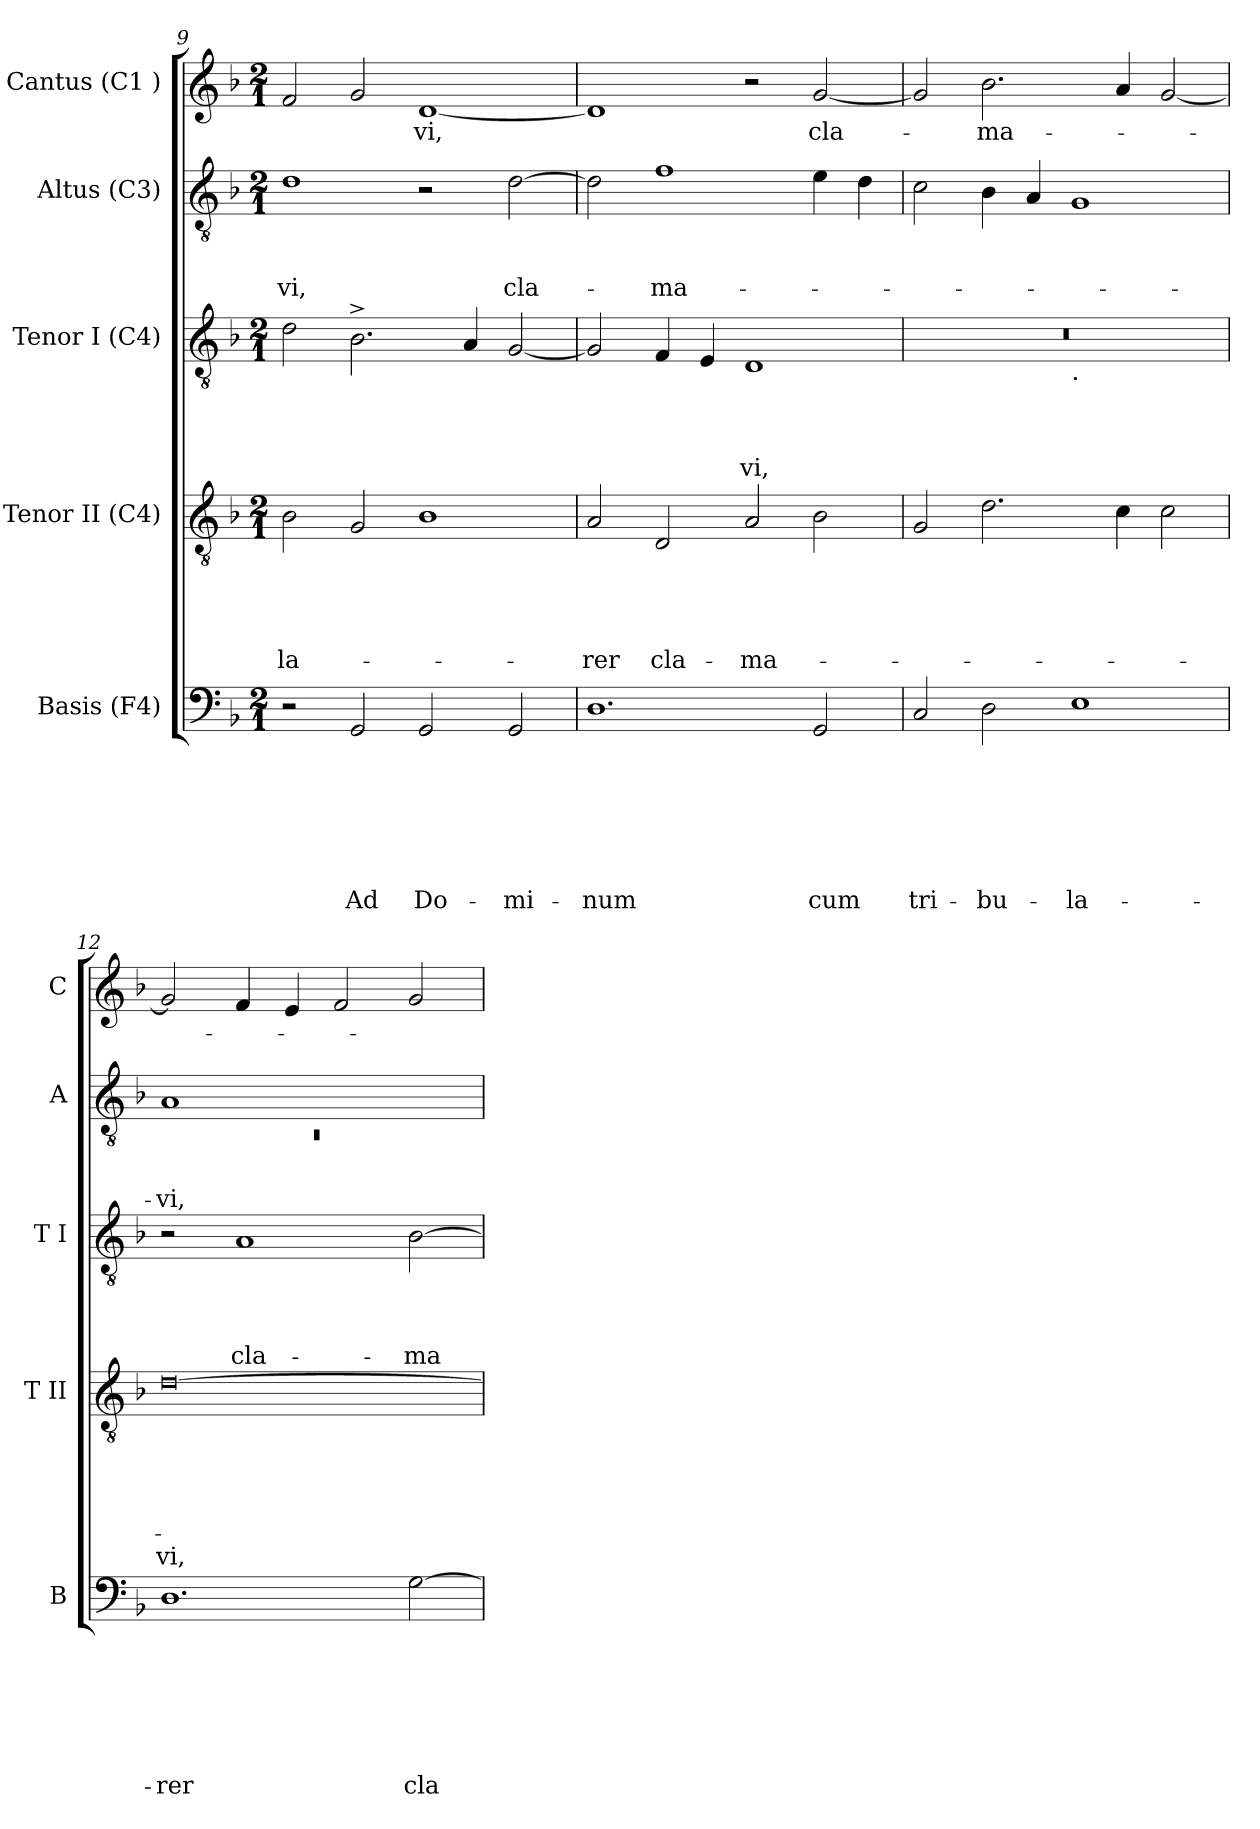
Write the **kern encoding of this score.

**kern	**text	**text	**text	**text	**text	**text	**text	**kern	**text	**text	**text	**text	**text	**text	**kern	**text	**text	**text	**text	**kern	**text	**text	**text	**kern	**text
*part5	*part5	*part5	*part5	*part5	*part5	*part5	*part5	*part4	*part4	*part4	*part4	*part4	*part4	*part4	*part3	*part3	*part3	*part3	*part3	*part2	*part2	*part2	*part2	*part1	*part1
*staff5	*staff5	*staff5	*staff5	*staff5	*staff5	*staff5	*staff5	*staff4	*staff4	*staff4	*staff4	*staff4	*staff4	*staff4	*staff3	*staff3	*staff3	*staff3	*staff3	*staff2	*staff2	*staff2	*staff2	*staff1	*staff1
*I"Basis (F4)	*	*	*	*	*	*	*	*I"Tenor II (C4)	*	*	*	*	*	*	*I"Tenor I (C4)	*	*	*	*	*I"Altus (C3)	*	*	*	*I"Cantus (C1 )	*
*I'B	*	*	*	*	*	*	*	*I'T II	*	*	*	*	*	*	*I'T I	*	*	*	*	*I'A	*	*	*	*I'C	*
*clefF4	*	*	*	*	*	*	*	*clefGv2	*	*	*	*	*	*	*clefGv2	*	*	*	*	*clefGv2	*	*	*	*clefG2	*
*k[b-]	*	*	*	*	*	*	*	*k[b-]	*	*	*	*	*	*	*k[b-]	*	*	*	*	*k[b-]	*	*	*	*k[b-]	*
*F:	*	*	*	*	*	*	*	*F:	*	*	*	*	*	*	*F:	*	*	*	*	*F:	*	*	*	*F:	*
*M2/1	*	*	*	*	*	*	*	*M2/1	*	*	*	*	*	*	*M2/1	*	*	*	*	*M2/1	*	*	*	*M2/1	*
=9	=9	=9	=9	=9	=9	=9	=9	=9	=9	=9	=9	=9	=9	=9	=9	=9	=9	=9	=9	=9	=9	=9	=9	=9	=9
!	!	!	!	!	!	!	!	!	!	!	!	!	!LO:LY:b	!	!	!	!	!	!	!	!	!	!LO:LY:b	!	!
2r	.	.	.	.	.	.	.	2B-\	.	.	.	.	-la-	.	2d\	.	.	.	.	1d	.	.	-vi,	2f/	.
!	!	!	!	!	!	!	!LO:LY:b	!	!	!	!	!	!	!	!	!	!	!	!	!	!	!	!	!	!
2GG/	.	.	.	.	.	.	Ad	2G/	.	.	.	.	.	.	2.B-^>\	.	.	.	.	.	.	.	.	2g/	.
!	!	!	!	!	!	!	!LO:LY:b	!	!	!	!	!	!	!	!	!	!	!	!	!	!	!	!	!	!LO:LY:b
2GG/	.	.	.	.	.	.	Do-	1B-	.	.	.	.	.	.	.	.	.	.	.	2r	.	.	.	[<1d	-vi,
.	.	.	.	.	.	.	.	.	.	.	.	.	.	.	4A/	.	.	.	.	.	.	.	.	.	.
!	!	!	!	!	!	!	!LO:LY:b	!	!	!	!	!	!	!	!	!	!	!	!	!	!	!	!LO:LY:b	!	!
2GG/	.	.	.	.	.	.	-mi-	.	.	.	.	.	.	.	[<2G/	.	.	.	.	[>2d\	.	.	cla-	.	.
=10	=10	=10	=10	=10	=10	=10	=10	=10	=10	=10	=10	=10	=10	=10	=10	=10	=10	=10	=10	=10	=10	=10	=10	=10	=10
!	!	!	!	!	!	!	!LO:LY:b	!	!	!	!	!	!LO:LY:b	!	!	!	!	!	!	!	!	!	!	!	!
1.D	.	.	.	.	.	.	-num	2A/	.	.	.	.	-rer	.	2G/]	.	.	.	.	2d\]	.	.	.	1d]	.
!	!	!	!	!	!	!	!	!	!	!	!	!	!LO:LY:b	!	!	!	!	!	!	!	!	!	!LO:LY:b	!	!
.	.	.	.	.	.	.	.	2D/	.	.	.	.	cla-	.	4F/	.	.	.	.	1f	.	.	-ma-	.	.
.	.	.	.	.	.	.	.	.	.	.	.	.	.	.	4E/	.	.	.	.	.	.	.	.	.	.
!	!	!	!	!	!	!	!	!	!	!	!	!	!LO:LY:b	!	!	!	!	!	!LO:LY:b	!	!	!	!	!	!
.	.	.	.	.	.	.	.	2A/	.	.	.	.	-ma-	.	1D	.	.	.	-vi,	.	.	.	.	2r	.
!	!	!	!	!	!	!	!LO:LY:b	!	!	!	!	!	!	!	!	!	!	!	!	!	!	!	!	!	!LO:LY:b
2GG/	.	.	.	.	.	.	cum	2B-\	.	.	.	.	.	.	.	.	.	.	.	4e\	.	.	.	[<2g/	cla-
.	.	.	.	.	.	.	.	.	.	.	.	.	.	.	.	.	.	.	.	4d\	.	.	.	.	.
!!LO:LB:g=z
=11	=11	=11	=11	=11	=11	=11	=11	=11	=11	=11	=11	=11	=11	=11	=11	=11	=11	=11	=11	=11	=11	=11	=11	=11	=11
!	!	!	!	!	!	!	!LO:LY:b	!	!	!	!	!	!	!	!	!	!	!	!	!	!	!	!	!	!
*	*	*	*	*	*	*	*	*	*	*	*	*	*	*	*^	*	*	*	*	*	*	*	*	*	*
2C/	.	.	.	.	.	.	tri-	2G/	.	.	.	.	.	.	0r	1ryy	.	.	.	.	2c\	.	.	.	2g/]	.
!	!	!	!	!	!	!	!LO:LY:b	!	!	!	!	!	!	!	!	!	!	!	!	!	!	!	!	!	!	!LO:LY:b
2D\	.	.	.	.	.	.	-bu-	2.d\	.	.	.	.	.	.	.	.	.	.	.	.	4B-\	.	.	.	2.b-\	-ma-
.	.	.	.	.	.	.	.	.	.	.	.	.	.	.	.	.	.	.	.	.	4A/	.	.	.	.	.
!	!	!	!	!	!	!	!	!	!	!	!	!	!	!	!	!LO:TX:b:t=.	!	!	!	!	!	!	!	!	!	!
!	!	!	!	!	!	!	!LO:LY:b	!	!	!	!	!	!	!	!	!	!	!	!	!	!	!	!	!	!	!
1E	.	.	.	.	.	.	-la-	.	.	.	.	.	.	.	.	1ryy	.	.	.	.	1G	.	.	.	.	.
.	.	.	.	.	.	.	.	4c\	.	.	.	.	.	.	.	.	.	.	.	.	.	.	.	.	4a/	.
.	.	.	.	.	.	.	.	2c\	.	.	.	.	.	.	.	.	.	.	.	.	.	.	.	.	[<2g/	.
=12	=12	=12	=12	=12	=12	=12	=12	=12	=12	=12	=12	=12	=12	=12	=12	=12	=12	=12	=12	=12	=12	=12	=12	=12	=12	=12
*	*	*	*	*	*	*	*	*	*	*	*	*	*	*	*	*	*	*	*	*	*^	*	*	*	*	*
!	!	!	!	!	!	!	!LO:LY:b	!	!	!	!	!	!	!LO:LY:b	!	!	!	!	!	!	!	!LO:N:vis=1	!	!	!LO:LY:b	!	!
*	*	*	*	*	*	*	*	*	*	*	*	*	*	*	*v	*v	*	*	*	*	*	*	*	*	*	*	*
1.D	.	.	.	.	.	.	-rer	[>0d	.	.	.	.	.	vi,	2r	.	.	.	.	1A	0rC	.	.	-vi,	2g/]	.
!	!	!	!	!	!	!	!	!	!	!	!	!	!	!	!	!	!	!	!LO:LY:b	!	!	!	!	!	!	!
.	.	.	.	.	.	.	.	.	.	.	.	.	.	.	1A	.	.	.	cla-	.	.	.	.	.	4f/	.
.	.	.	.	.	.	.	.	.	.	.	.	.	.	.	.	.	.	.	.	.	.	.	.	.	4e/	.
.	.	.	.	.	.	.	.	.	.	.	.	.	.	.	.	.	.	.	.	1ryy	.	.	.	.	2f/	.
!	!	!	!	!	!	!	!LO:LY:b	!	!	!	!	!	!	!	!	!	!	!	!LO:LY:b	!	!	!	!	!	!	!
[>2G\	.	.	.	.	.	.	cla-	.	.	.	.	.	.	.	[>2B-\	.	.	.	-ma-	.	.	.	.	.	2g/	.
*	*	*	*	*	*	*	*	*	*	*	*	*	*	*	*	*	*	*	*	*v	*v	*	*	*	*	*
=	=	=	=	=	=	=	=	=	=	=	=	=	=	=	=	=	=	=	=	=	=	=	=	=	=
*-	*-	*-	*-	*-	*-	*-	*-	*-	*-	*-	*-	*-	*-	*-	*-	*-	*-	*-	*-	*-	*-	*-	*-	*-	*-
